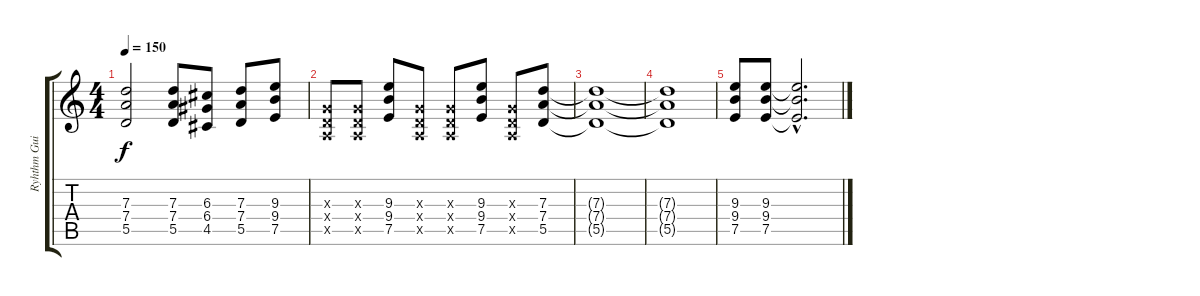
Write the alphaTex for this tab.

\track ("Ryhthm Guitar" "Ryhthm Gui") {instrument distortionguitar}
\staff {score tabs}
\tuning (E4 B3 G3 D3 A2 E2) {hide}
\ts (4 4)
\tempo 150
\clef g2
\ks c
(7.3 7.4 5.5).2{dy f} (7.3 7.4 5.5).8 (6.3 6.4 4.5).8 (7.3 7.4 5.5).8 (9.3 9.4 7.5).8 |
(0.3{x} 0.4{x} 0.5{x}).8 (0.3{x} 0.4{x} 0.5{x}).8 (9.3 9.4 7.5).8 (0.3{x} 0.4{x} 0.5{x}).8 (0.3{x} 0.4{x} 0.5{x}).8 (9.3 9.4 7.5).8 (0.3{x} 0.4{x} 0.5{x}).8 (7.3 7.4 5.5).8 |
(7.3{t} 7.4{t} 5.5{t}).1 |
(7.3{t} 7.4{t} 5.5{t}).1 |
(9.3 9.4 7.5).8 (9.3 9.4 7.5).8 (9.3{hac t} 9.4{hac t} 7.5{hac t}).2{d}
